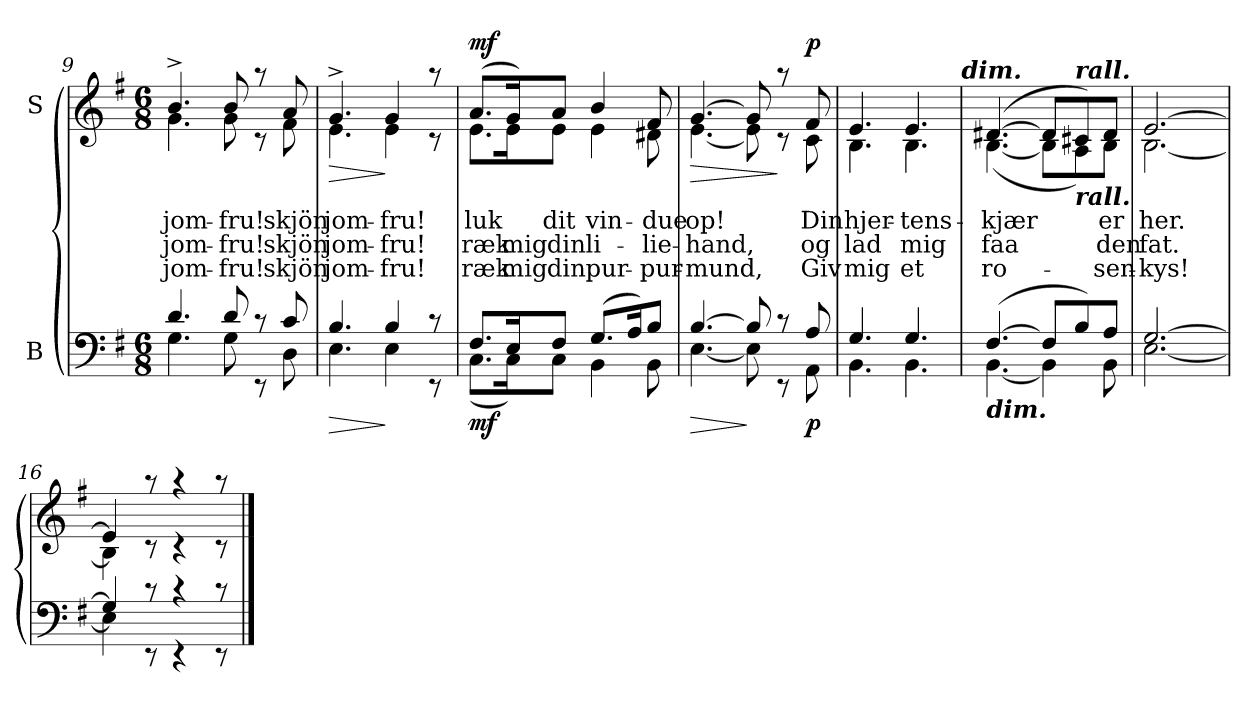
**kern	**dynam	**kern	**text	**text	**text	**dynam
*part2	*part2	*part1	*part1	*part1	*part1	*part1
*staff2	*staff2	*staff1	*staff1	*staff1	*staff1	*staff1
*I"B	*	*I"S	*	*	*	*
*clefF4	*	*clefG2	*	*	*	*
*k[f#]	*	*k[f#]	*	*	*	*
*e:	*	*e:	*	*	*	*
*M6/8	*	*M6/8	*	*	*	*
=9	=9	=9	=9	=9	=9	=9
*^	*	*	*	*	*	*
!	!	!	!LO:TX:a:Bi:t=a tempo	!	!	!	!
!	!	!	!LO:TX:b:Bi:t=a tempo	!	!	!	!
!	!	!	!	!LO:LY:b	!LO:LY:b	!LO:LY:b	!
*	*	*	*^	*	*	*	*
4.d/	4.G\	.	4.b^>/	4.g\	jom-	jom-	jom-	.
!	!	!	!	!	!LO:LY:b	!LO:LY:b	!LO:LY:b	!
8d/	8G\	.	8b/	8g\	-fru!	-fru!	-fru!	.
8rc	8rEE	.	8raa	8rc	.	.	.	.
!	!	!	!	!	!LO:LY:b	!LO:LY:b	!LO:LY:b	!
8c/	8D\	.	8a/	8f#\	skjön	skjön	skjön	.
=10	=10	=10	=10	=10	=10	=10	=10	=10
!	!	!LO:HP:b	!	!	!	!	!	!
!	!	!	!	!	!LO:LY:b	!LO:LY:b	!LO:LY:b	!LO:HP:b
4.B/	4.E\	>	4.g^>/	4.e\	jom-	jom-	jom-	>
!	!	!	!	!	!LO:LY:b	!LO:LY:b	!LO:LY:b	!
4B/	4E\	]	4g/	4e\	-fru!	-fru!	-fru!	]
8rc	8rEE	.	8raa	8rc	.	.	.	.
=11	=11	=11	=11	=11	=11	=11	=11	=11
!	!	!LO:DY:b	!	!	!LO:LY:b	!LO:LY:b	!LO:LY:b	!LO:DY:a
8.F#/L	(<8.C\L	mf	(>8.a/L	8.e\L	luk	ræk	ræk	mf
!	!	!	!	!	!	!LO:LY:b	!LO:LY:b	!
16E/k	16C\k)	.	16g/k)	16e\k	.	mig	mig	.
!	!	!	!	!	!LO:LY:b	!LO:LY:b	!LO:LY:b	!
8F#/J	8C\J	.	8a/J	8e\J	dit	din	din	.
!	!	!	!	!	!LO:LY:b	!LO:LY:b	!LO:LY:b	!
(>8.G/L	4BB\	.	4b/	4e\	vin-	li-	pur-	.
16A/k)	.	.	.	.	.	.	.	.
!	!	!	!	!	!LO:LY:b	!LO:LY:b	!LO:LY:b	!
8B/J	8BB\	.	8f#/	8d#X\	-due	-lie-	-pur-	.
!!LO:LB:g=z	!!
=12	=12	=12	=12	=12	=12	=12	=12	=12
!	!	!LO:HP:b	!	!	!	!	!	!
!	!	!	!	!	!LO:LY:b	!LO:LY:b	!LO:LY:b	!LO:HP:b
[>4.B/	[<4.E\	>	[>4.g/	[<4.e\	op!	-hand,	-mund,	>
8B/]	8E\]	]	8g/]	8e\]	.	.	.	.
8rc	8rEE	.	8raa	8rc	.	.	.	]
!	!	!LO:DY:b	!	!	!LO:LY:b	!LO:LY:b	!LO:LY:b	!LO:DY:a
8A/	8AA\	p	8f#/	8c\	Din	og	Giv	p
=13	=13	=13	=13	=13	=13	=13	=13	=13
!	!	!	!	!	!LO:LY:b	!LO:LY:b	!LO:LY:b	!
4.G/	4.BB\	.	4.e/	4.B\	hjer-	lad	mig	.
!	!	!	!	!	!LO:LY:b	!LO:LY:b	!LO:LY:b	!
4.G/	4.BB\	.	4.e/	4.B\	-tens-	mig	et	.
!	!	!	!	!LO:TX:a:Bi:t=dim.	!	!	!	!
=14	=14	=14	=14	=14	=14	=14	=14	=14
!LO:TX:b:Bi:t=dim.	!	!	!	!	!	!	!	!
!	!	!	!	!	!LO:LY:b	!LO:LY:b	!LO:LY:b	!
(>[>4.F#/	[<4.BB\	.	(>[>4.d#X/	(<[<4.B\	-kjær	faa	ro-	.
8F#/L]	4BB\]	.	8d#/L]	8B\L]	.	.	.	.
!	!	!	!LO:TX:a:Bi:t=rall.	!	!	!	!	!
!	!	!	!LO:TX:b:Bi:t=rall.	!	!	!	!	!
8B/)	.	.	8c#X/)	8A\)	.	.	.	.
!	!	!	!	!	!LO:LY:b	!LO:LY:b	!LO:LY:b	!
8A/J	8BB\	.	8d#/J	8B\J	er	den	-sen-	.
=15	=15	=15	=15	=15	=15	=15	=15	=15
!	!	!	!	!	!LO:LY:b	!LO:LY:b	!LO:LY:b	!
[>2.G/	[<2.E\	.	[>2.e/	[<2.B\	her.	fat.	-kys!	.
=16	=16	=16	=16	=16	=16	=16	=16	=16
4G/]	4E\]	.	4e/]	4B\]	.	.	.	.
8rc	8rEE	.	8raa	8rc	.	.	.	.
4rc	4rEE	.	4raa	4rc	.	.	.	.
8rc	8rEE	.	8raa	8rc	.	.	.	.
*v	*v	*	*	*	*	*	*	*
*	*	*v	*v	*	*	*	*
==	==	==	==	==	==	==
*-	*-	*-	*-	*-	*-	*-
